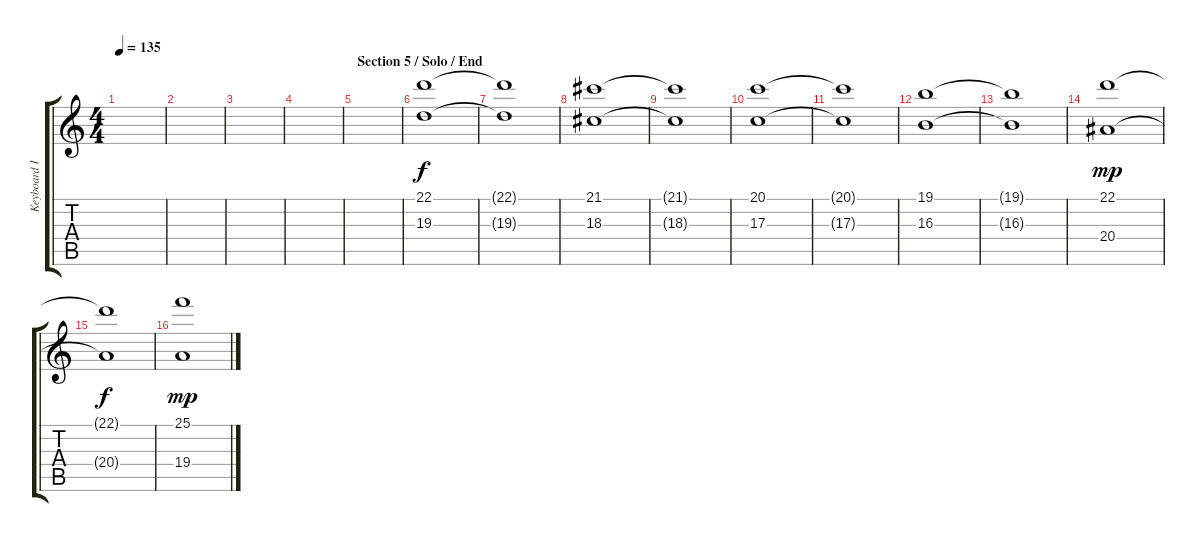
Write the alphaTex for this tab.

\track ("Keyboard I" "Keyboard I") {instrument flute}
\staff {score tabs}
\tuning (E4 B3 G3 D3 A2 E2) {hide}
\ts (4 4)
\tempo 135
\clef g2
\ks c
|
|
|
|
\section ("" "Section 5 / Solo / End")
|
(22.1 19.3).1{volume 3} |
(22.1{t} 19.3{t}).1 |
(21.1 18.3).1 |
(21.1{t} 18.3{t}).1 |
(20.1 17.3).1 |
(20.1{t} 17.3{t}).1 |
(19.1 16.3).1 |
(19.1{t} 16.3{t}).1 |
(22.1 20.4).1{dy mp} |
(22.1{t} 20.4{t}).1{dy f} |
(25.1 19.4).1{dy mp}
